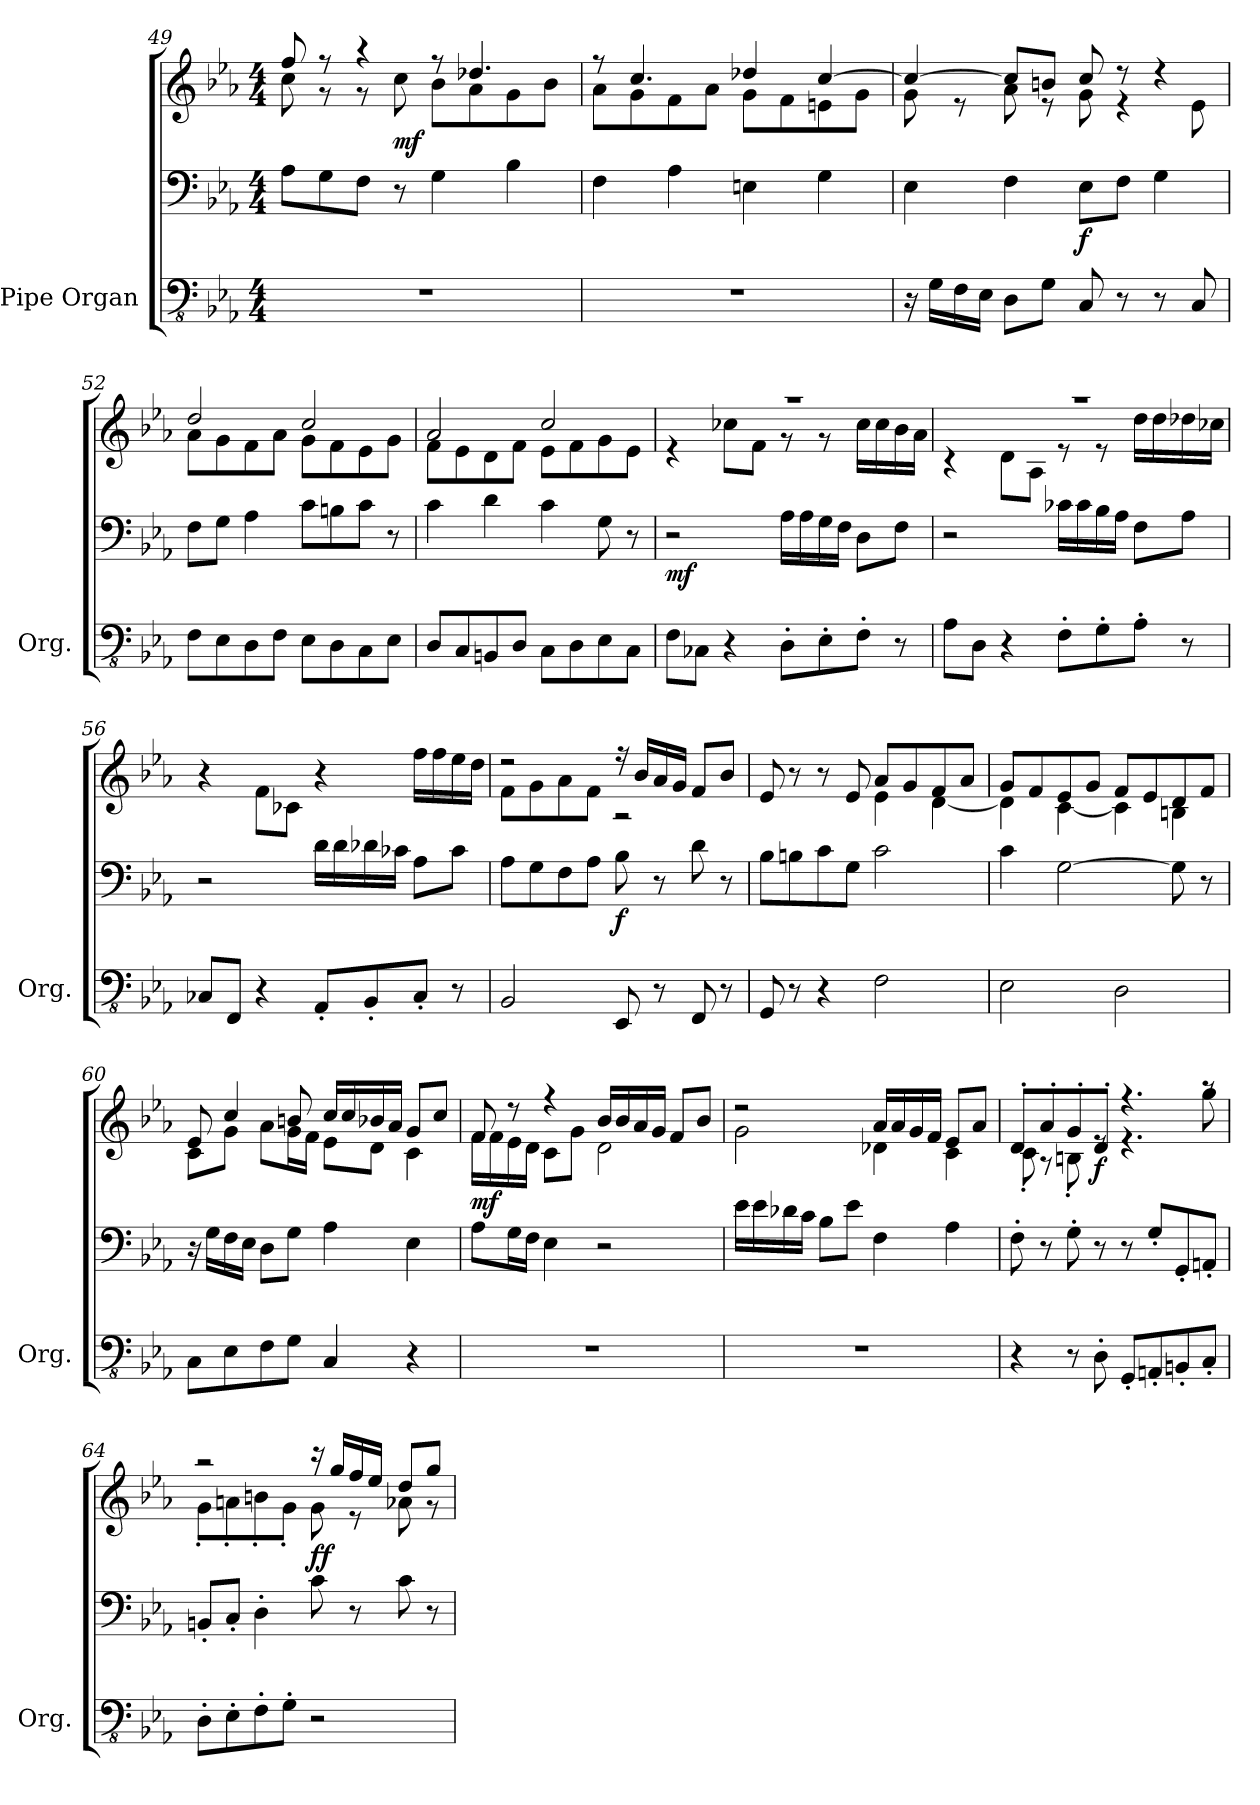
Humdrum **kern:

**kern	**kern	**kern	**dynam
*part1	*part1	*part1	*part1
*staff3	*staff2	*staff1	*staff1/2/3
*I"Pipe Organ	*	*	*
*I'Org.	*	*	*
*clefFv4	*clefF4	*clefG2	*
*k[b-e-a-]	*k[b-e-a-]	*k[b-e-a-]	*
*M4/4	*M4/4	*M4/4	*
=49	=49	=49	=49
*	*	*^	*
1r	8A-\L	8ff/	8cc\	.
.	8G\	8r	8r	.
.	8F\J	4r	8r	.
!	!	!	!	!LO:DY:b
.	8r	.	8cc\	mf
.	4G\	8r	8b-\L	.
.	.	4.dd-X/	8a-\	.
.	4B-\	.	8g\	.
.	.	.	8b-\J	.
=50	=50	=50	=50	=50
1r	4F\	8r	8a-\L	.
.	.	4.cc/	8g\	.
.	4A-\	.	8f\	.
.	.	.	8a-\J	.
.	4En\	4dd-X/	8g\L	.
.	.	.	8f\	.
.	4G\	[4cc/	8en\	.
.	.	.	8g\J	.
!!LO:LB:g=z	!!
=51	=51	=51	=51	=51
16r	4E-\	4cc/_	8g\	.
16GG\LL	.	.	.	.
16FF\	.	.	8r	.
16EE-\JJ	.	.	.	.
8DD\L	4F\	8cc/L]	8a-\	.
8GG\J	.	8bn/J	8r	.
!	!	!	!	!LO:DY:b=2
8CC/	8E-\L	8cc/	8g\	f
8r	8F\J	8r	4r	.
8r	4G\	4r	.	.
8CC/	.	.	8e-\	.
=52	=52	=52	=52	=52
8FF\L	8F\L	2dd/	8a-\L	.
8EE-\	8G\J	.	8g\	.
8DD\	4A-\	.	8f\	.
8FF\J	.	.	8a-\J	.
8EE-\L	8c\L	2cc/	8g\L	.
8DD\	8Bn\	.	8f\	.
8CC\	8c\J	.	8e-\	.
8EE-\J	8r	.	8g\J	.
=53	=53	=53	=53	=53
8DD/L	4c\	2a-/	8f\L	.
8CC/	.	.	8e-\	.
8BBBn/	4d\	.	8d\	.
8DD/J	.	.	8f\J	.
8CC\L	4c\	2cc/	8e-\L	.
8DD\	.	.	8f\	.
8EE-\	8G\	.	8g\	.
8CC\J	8r	.	8e-\J	.
=54	=54	=54	=54	=54
!	!	!	!	!LO:DY:b=2
8FF\L	2r	1r	4r	mf
8CC-X\J	.	.	.	.
4r	.	.	8cc-X\L	.
.	.	.	8f\J	.
8DD'\L	16A-\LL	.	8r	.
.	16A-\	.	.	.
8EE-'\	16G\	.	8r	.
.	16F\JJ	.	.	.
8FF'\J	8D\L	.	16cc-\LL	.
.	.	.	16cc-\	.
8r	8F\J	.	16b-\	.
.	.	.	16a-\JJ	.
!!LO:LB:g=z	!!
=55	=55	=55	=55	=55
8AA-\L	2r	1r	4r	.
8DD\J	.	.	.	.
4r	.	.	8d\L	.
.	.	.	8A-\J	.
8FF'\L	16c-X\LL	.	8r	.
.	16c-\	.	.	.
8GG'\	16B-\	.	8r	.
.	16A-\JJ	.	.	.
8AA-'\J	8F\L	.	16dd\LL	.
.	.	.	16dd\	.
8r	8A-\J	.	16dd-X\	.
.	.	.	16cc-X\JJ	.
=56	=56	=56	=56	=56
8CC-X/L	2r	2..ryy	4r	.
8FFF/J	.	.	.	.
4r	.	.	8f\L	.
.	.	.	8c-X\J	.
8AAA-'/L	16d\LL	.	4r	.
.	16d\	.	.	.
8BBB-'/	16d-X\	.	.	.
.	16c-X\JJ	.	.	.
8CC-'/J	8A-\L	.	16ff\LL	.
.	.	.	16ff\	.
8r	8c-\J	8ryy	16ee-\	.
.	.	.	16dd\JJ	.
=57	=57	=57	=57	=57
2BBB-/	8A-\L	2r	8f\L	.
.	8G\	.	8g\	.
.	8F\	.	8a-\	.
.	8A-\J	.	8f\J	.
!	!	!	!	!LO:DY:b=2
8EEE-/	8B-\	16r	2r	f
.	.	16b-/LL	.	.
8r	8r	16a-/	.	.
.	.	16g/JJ	.	.
8FFF/	8d\	8f/L	.	.
8r	8r	8b-/J	.	.
!!LO:PB:g=z	!!
=58	=58	=58	=58	=58
8GGG/	8B-\L	8e-/	2ryy	.
8r	8Bn\	8r	.	.
4r	8c\	8r	.	.
.	8G\J	8e-/	.	.
2FF\	2c\	8a-/L	4e-\	.
.	.	8g/	.	.
.	.	8f/	[4d\	.
.	.	8a-/J	.	.
=59	=59	=59	=59	=59
2EE-\	4c\	8g/L	4d\]	.
.	.	8f/	.	.
.	[2G\	8e-/	[4c\	.
.	.	8g/J	.	.
2DD\	.	8f/L	4c\]	.
.	.	8e-/	.	.
.	8G\]	8d/	4Bn\	.
.	8r	8f/J	.	.
=60	=60	=60	=60	=60
8CC\L	16r	8e-/	8c\L	.
.	16G\LL	.	.	.
8EE-\	16F\	4cc/	8g\J	.
.	16E-\JJ	.	.	.
8FF\	8D\L	.	8a-\L	.
8GG\J	8G\J	8bn/	16g\L	.
.	.	.	16f\JJ	.
4CC/	4A-\	16cc/LL	8e-\L	.
.	.	16cc/	.	.
.	.	16b-X/	8d\J	.
.	.	16a-/JJ	.	.
4r	4E-\	8g/L	4c\	.
.	.	8cc/J	.	.
!!LO:LB:g=z	!!
=61	=61	=61	=61	=61
!	!	!	!	!LO:DY:b
1r	8A-\L	8f/	16f\LL	mf
.	.	.	16f\	.
.	16G\L	8r	16e-\	.
.	16F\JJ	.	16d\JJ	.
.	4E-\	4r	8c\L	.
.	.	.	8g\J	.
.	2r	16b-/LL	2d\	.
.	.	16b-/	.	.
.	.	16a-/	.	.
.	.	16g/JJ	.	.
.	.	8f/L	.	.
.	.	8b-/J	.	.
=62	=62	=62	=62	=62
1r	16e-\LL	2r	2g\	.
.	16e-\	.	.	.
.	16d-X\	.	.	.
.	16c\JJ	.	.	.
.	8B-\L	.	.	.
.	8e-\J	.	.	.
.	4F\	16a-/LL	4d-X\	.
.	.	16a-/	.	.
.	.	16g/	.	.
.	.	16f/JJ	.	.
.	4A-\	8e-/L	4c\	.
.	.	8a-/J	.	.
=63	=63	=63	=63	=63
4r	8F'\	8d'/L	8c'\	.
.	8r	8a-'/	8r	.
8r	8G'\	8g'/	8Bn'\	.
!	!	!	!	!LO:DY:b
8DD'\	8r	8d'/J	8re	f
8GGG'/L	8r	4.r	4.r	.
8AAAn'/	8G'/L	.	.	.
8BBBn'/	8GG'/	.	.	.
8CC'/J	8AAn'/J	8raa	8gg\	.
!!LO:LB:g=z	!!
=64	=64	=64	=64	=64
8DD'\L	8BBn'/L	2r	8g'\L	.
8EE-'\	8C'/J	.	8an'\	.
8FF'\	4D'\	.	8bn'\	.
8GG'\J	.	.	8g'\J	.
!	!	!	!	!LO:DY:b
2r	8c\	16r	8g\	ff
.	.	16gg/LL	.	.
.	8r	16ff/	8r	.
.	.	16ee-/JJ	.	.
.	8c\	8dd/L	8a-X\	.
.	8r	8gg/J	8r	.
*	*	*v	*v	*
=	=	=	=
*-	*-	*-	*-
